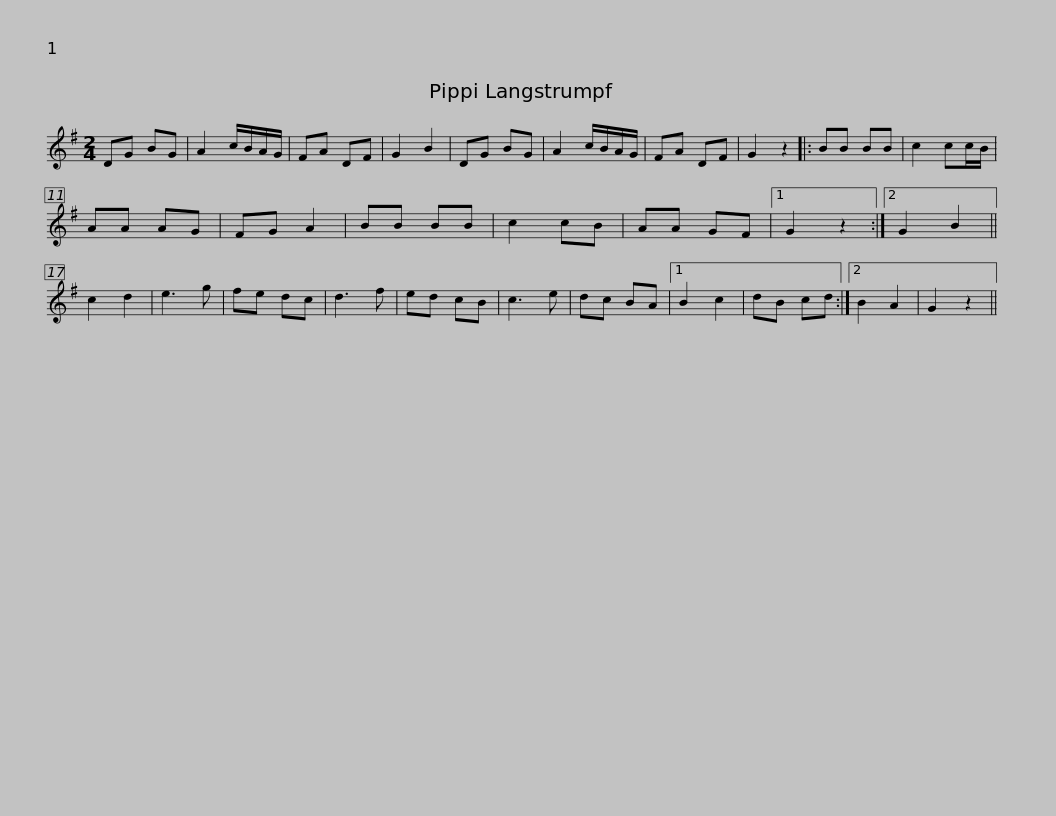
X:1
L:1/8
M:2/4
I:linebreak $
K:G
V:1 treble
V:1
 DG BG | A2 c/B/A/G/ | FA DF | G2 B2 | DG BG | %5
 A2 c/B/A/G/ | FA DF | G2 z2 |: BB BB | c2 cc/B/ | %10
 AA AG |$ FG A2 | BB BB | c2 cB | AA GF |1 %15
 G2 z2 :|2 G2 B2 || c2 d2 | e3 g | fe dc | %20
 d3 f | ed cB | c3 e | dc BA |1$ B2 c2 | %25
 dB cd :|2 B2 A2 | G2 z2 || %28
